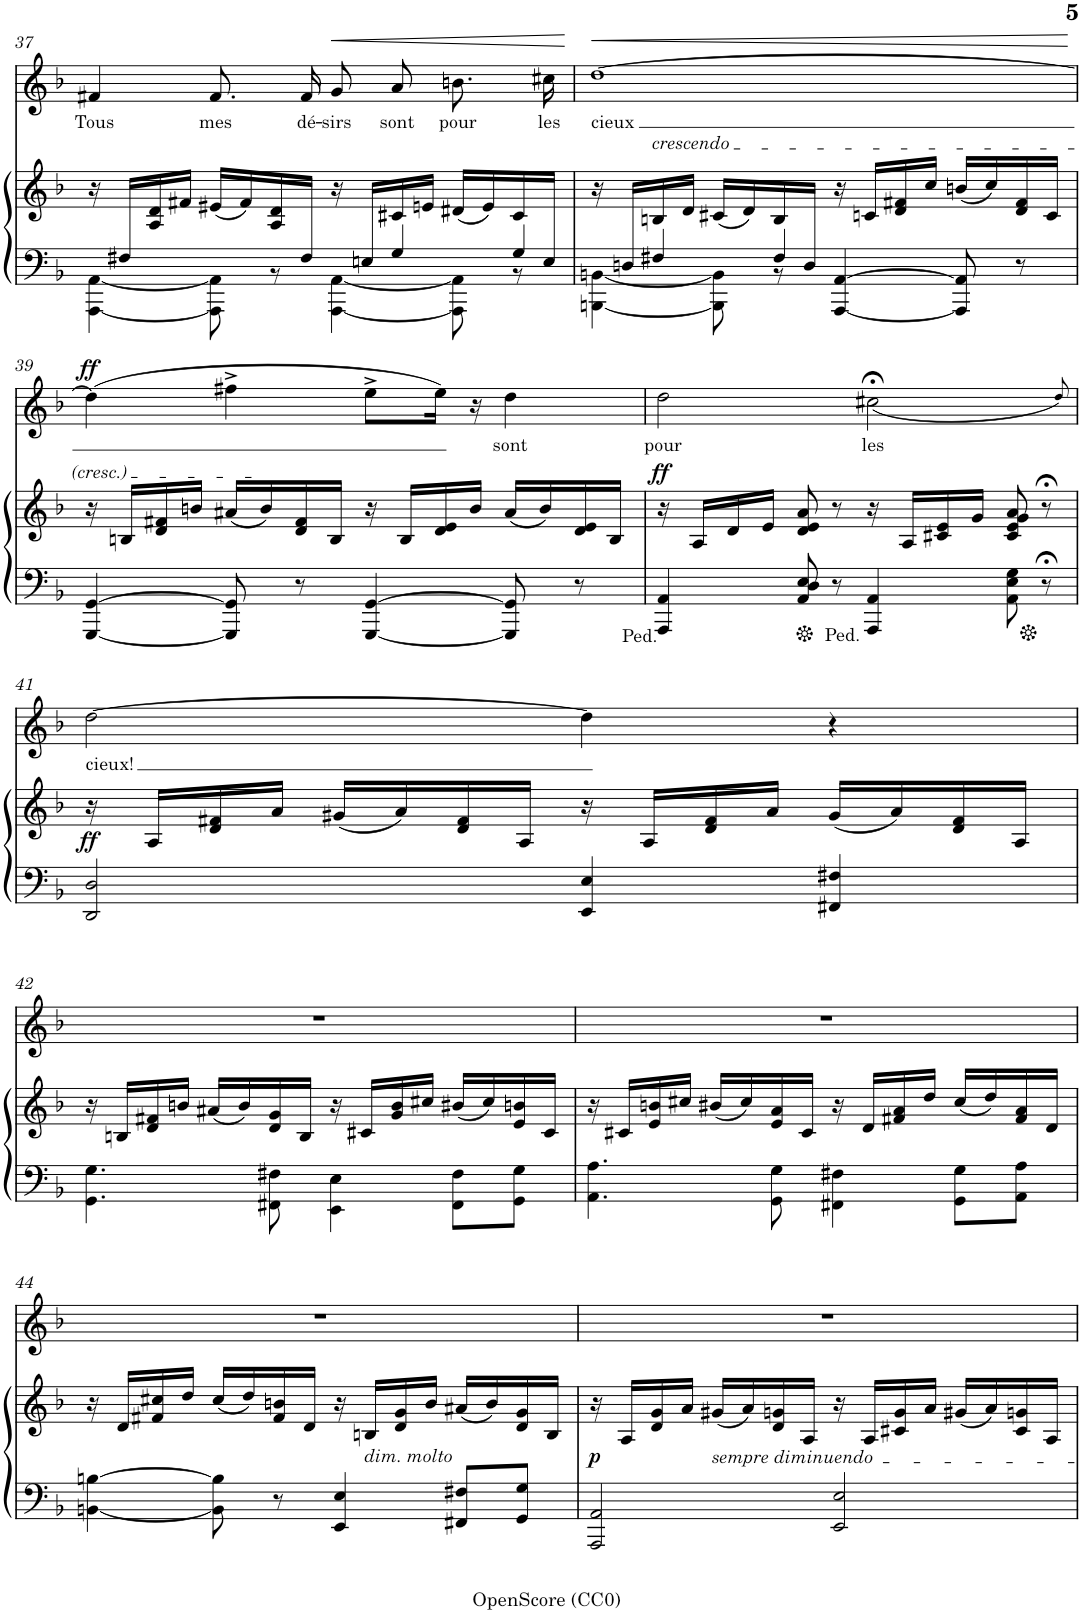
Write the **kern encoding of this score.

**kern	**kern	**dynam	**kern	**text	**dynam
*part2	*part2	*part2	*part1	*part1	*part1
*staff3	*staff2	*staff2/3	*staff1	*staff1	*staff1
*I"Piano	*	*	*I"Chant Voice	*	*
*I'Pno	*	*	*	*	*
!!LO:PB:g=z
*clefF4	*clefG2	*	*clefG2	*	*
*k[b-]	*k[b-]	*	*k[b-]	*	*
*M4/4	*M4/4	*	*M4/4	*	*
*met(c)	*met(c)	*	*met(c)	*	*
=37	=37	=37	=37	=37	=37
*^	*	*	*	*	*
*	*^	*	*	*	*	*
!	!	!	!	!	!	!LO:LY:b	!
16ryy	2ryy	[4AAA\ [<4AA\	16r	.	4f#X/	Tous	.
16F#X/LL	.	.	16ryy	.	.	.	.
16ryy	.	.	16A/ 16d/	.	.	.	.
.	.	.	16f#X/JJ	.	.	.	.
!	!	!	!	!	!	!LO:LY:b	!
.	.	8AAA\] 8AA\]	(<16e#X/LL	.	8.f#/	mes	.
.	.	.	16f#/)	.	.	.	.
.	.	8r	16A/ 16d/	.	.	.	.
!	!	!	!	!	!	!LO:LY:b	!
16F#/JJ	.	.	16ryy	.	16f#/	dé-	.
!	!	!	!	!	!	!LO:LY:b	!LO:HP:b
16ryy	8ryy	[4AAA\ [<4AA\	16r	.	8g/	-sirs	<
16En/LL	.	.	16ryy	.	.	.	.
!	!	!	!	!	!	!LO:LY:b	!
16ryy	16G/	.	16c#X/	.	8a/	sont	.
.	16ryy	.	16en/JJ	.	.	.	.
!	!	!	!	!	!	!LO:LY:b	!
.	8ryy	8AAA\] 8AA\]	(<16d#X/LL	.	8.bn\	pour	.
.	.	.	16e/)	.	.	.	.
.	16G/	8r	16c#/	.	.	.	.
!	!	!	!	!	!	!LO:LY:b	!
16E/JJ	16ryy	.	16ryy	.	16cc#X\	les	.
*v	*v	*v	*	*	*	*	*
.	.	.	.	.	[
=38	=38	=38	=38	=38	=38
*^	*	*	*	*	*
*	*^	*	*	*	*	*
!	!	!	!	!	!	!LO:LY:b	!LO:HP:b
16ryy	8ryy	[4BBBn\ [<4BBn\	16r	.	[1dd	cieux	<
16Dn/LL	.	.	16ryy	.	.	.	.
!	!	!	!LO:TX:a:i:t=crescendo	!	!	!	!
16ryy	16F#X/	.	16Bn/	.	.	.	.
.	16ryy	.	16d/JJ	.	.	.	.
.	8ryy	8BBB\] 8BB\]	(<16c#X/LL	.	.	.	.
.	.	.	16d/)	.	.	.	.
.	16F#/	8r	16B/	.	.	.	.
16D/JJ	16ryy	.	16ryy	.	.	.	.
2ryy	[4AAA/ [4AA/	2ryy	16r	.	.	.	.
.	.	.	16cn/LL	.	.	.	.
.	.	.	16d/ 16f#X/	.	.	.	.
.	.	.	16cc/JJ	.	.	.	.
.	8AAA/] 8AA/]	.	(16bn/LL	.	.	.	.
.	.	.	16cc/)	.	.	.	.
.	8r	.	16d/ 16f#/	.	.	.	.
.	.	.	16c/JJ	.	.	.	.
*v	*v	*v	*	*	*	*	*
.	.	.	.	.	[
!!LO:LB:g=z
=39	=39	=39	=39	=39	=39
!	!	!	!	!	!LO:DY:a
[4GGG/ [4GG/	16r	.	(4dd\]	.	ff
.	16Bn/LL	.	.	.	.
.	16d/ 16f#X/	.	.	.	.
.	16bn/JJ	.	.	.	.
8GGG/] 8GG/]	(16a#X/LL	.	4ff#X^\	.	.
.	16b/)	.	.	.	.
8r	16d/ 16f#/	.	.	.	.
.	16B/JJ	.	.	.	.
[4GGG/ [4GG/	16r	.	8ee^\L	.	.
.	16B/LL	.	.	.	.
.	16d/ 16e/	.	16ee\Jk)	.	.
.	16b/JJ	.	16r	.	.
!	!	!	!	!LO:LY:b	!
8GGG/] 8GG/]	(16a#/LL	.	4dd\	sont	.
.	16b/)	.	.	.	.
8r	16d/ 16e/	.	.	.	.
.	16B/JJ	.	.	.	.
=40	=40	=40	=40	=40	=40
!	!	!LO:DY:a	!	!LO:LY:b	!
4AAA/ 4AA/	16r	ff	2dd\	pour	.
.	16A/LL	.	.	.	.
.	16d/	.	.	.	.
.	16e/JJ	.	.	.	.
8AA/ 8D/ 8E/	8d/ 8e/ 8a/	.	.	.	.
8r	8r	.	.	.	.
!	!	!	!	!LO:LY:b	!
4AAA/ 4AA/	16r	.	(<2cc#X;<\	les	.
.	16A/LL	.	.	.	.
.	16c#X/ 16e/	.	.	.	.
.	16g/JJ	.	.	.	.
8AA\ 8E\ 8G\	8c#/ 8e/ 8g/ 8a/	.	.	.	.
8r;<	8r;<	.	.	.	.
.	.	.	8qdd/)	.	.
!!LO:LB:g=z
=41	=41	=41	=41	=41	=41
!	!	!LO:DY:b	!	!LO:LY:b	!
2DD/ 2D/	16r	ff	[2dd\	cieux!	.
.	16A/LL	.	.	.	.
.	16d/ 16f#X/	.	.	.	.
.	16a/JJ	.	.	.	.
.	(16g#X/LL	.	.	.	.
.	16a/)	.	.	.	.
.	16d/ 16f#/	.	.	.	.
.	16A/JJ	.	.	.	.
4EE/ 4E/	16r	.	4dd\]	.	.
.	16A/LL	.	.	.	.
.	16d/ 16f#/	.	.	.	.
.	16a/JJ	.	.	.	.
4FF#X/ 4F#X/	(16g#/LL	.	4r	.	.
.	16a/)	.	.	.	.
.	16d/ 16f#/	.	.	.	.
.	16A/JJ	.	.	.	.
!!LO:LB:g=z
=42	=42	=42	=42	=42	=42
4.GG\ 4.G\	16r	.	1r	.	.
.	16Bn/LL	.	.	.	.
.	16d/ 16f#X/	.	.	.	.
.	16bn/JJ	.	.	.	.
.	(16a#X/LL	.	.	.	.
.	16b/)	.	.	.	.
8FF#X\ 8F#X\	16d/ 16g/	.	.	.	.
.	16B/JJ	.	.	.	.
4EE\ 4E\	16r	.	.	.	.
.	16c#X/LL	.	.	.	.
.	16g/ 16b/	.	.	.	.
.	16cc#X/JJ	.	.	.	.
8FF#\ 8F#\L	(16b#X/LL	.	.	.	.
.	16cc#/)	.	.	.	.
8GG\ 8G\J	16e/ 16bn/	.	.	.	.
.	16c#/JJ	.	.	.	.
=43	=43	=43	=43	=43	=43
4.AA\ 4.A\	16r	.	1r	.	.
.	16c#X/LL	.	.	.	.
.	16e/ 16bn/	.	.	.	.
.	16cc#X/JJ	.	.	.	.
.	(16b#X/LL	.	.	.	.
.	16cc#/)	.	.	.	.
8GG\ 8G\	16e/ 16a/	.	.	.	.
.	16c#/JJ	.	.	.	.
4FF#X\ 4F#X\	16r	.	.	.	.
.	16d/LL	.	.	.	.
.	16f#X/ 16a/	.	.	.	.
.	16dd/JJ	.	.	.	.
8GG\ 8G\L	(16cc#/LL	.	.	.	.
.	16dd/)	.	.	.	.
8AA\ 8A\J	16f#/ 16a/	.	.	.	.
.	16d/JJ	.	.	.	.
!!LO:LB:g=z
=44	=44	=44	=44	=44	=44
[4BBn\ [4Bn\	16r	.	1r	.	.
.	16d/LL	.	.	.	.
.	16f#X/ 16cc#X/	.	.	.	.
.	16dd/JJ	.	.	.	.
8BB\] 8B\]	(16cc#/LL	.	.	.	.
.	16dd/)	.	.	.	.
8r	16f#/ 16bn/	.	.	.	.
.	16d/JJ	.	.	.	.
4EE/ 4E/	16r	.	.	.	.
!	!LO:TX:b:i:t=dim. molto	!	!	!	!
.	16Bn/LL	.	.	.	.
.	16d/ 16g/	.	.	.	.
.	16b/JJ	.	.	.	.
8FF#X/ 8F#X/L	(16a#X/LL	.	.	.	.
.	16b/)	.	.	.	.
8GG/ 8G/J	16d/ 16g/	.	.	.	.
.	16B/JJ	.	.	.	.
=45	=45	=45	=45	=45	=45
!	!	!LO:DY:b	!	!	!
2AAA/ 2AA/	16r	p	1r	.	.
.	16A/LL	.	.	.	.
.	16d/ 16g/	.	.	.	.
.	16a/JJ	.	.	.	.
!	!LO:TX:b:i:t=sempre diminuendo	!	!	!	!
.	(16g#X/LL	.	.	.	.
.	16a/)	.	.	.	.
.	16d/ 16gn/	.	.	.	.
.	16A/JJ	.	.	.	.
2EE/ 2E/	16r	.	.	.	.
.	16A/LL	.	.	.	.
.	16c#X/ 16g/	.	.	.	.
.	16a/JJ	.	.	.	.
.	(16g#X/LL	.	.	.	.
.	16a/)	.	.	.	.
.	16c#/ 16gn/	.	.	.	.
.	16A/JJ	.	.	.	.
=	=	=	=	=	=
*-	*-	*-	*-	*-	*-
